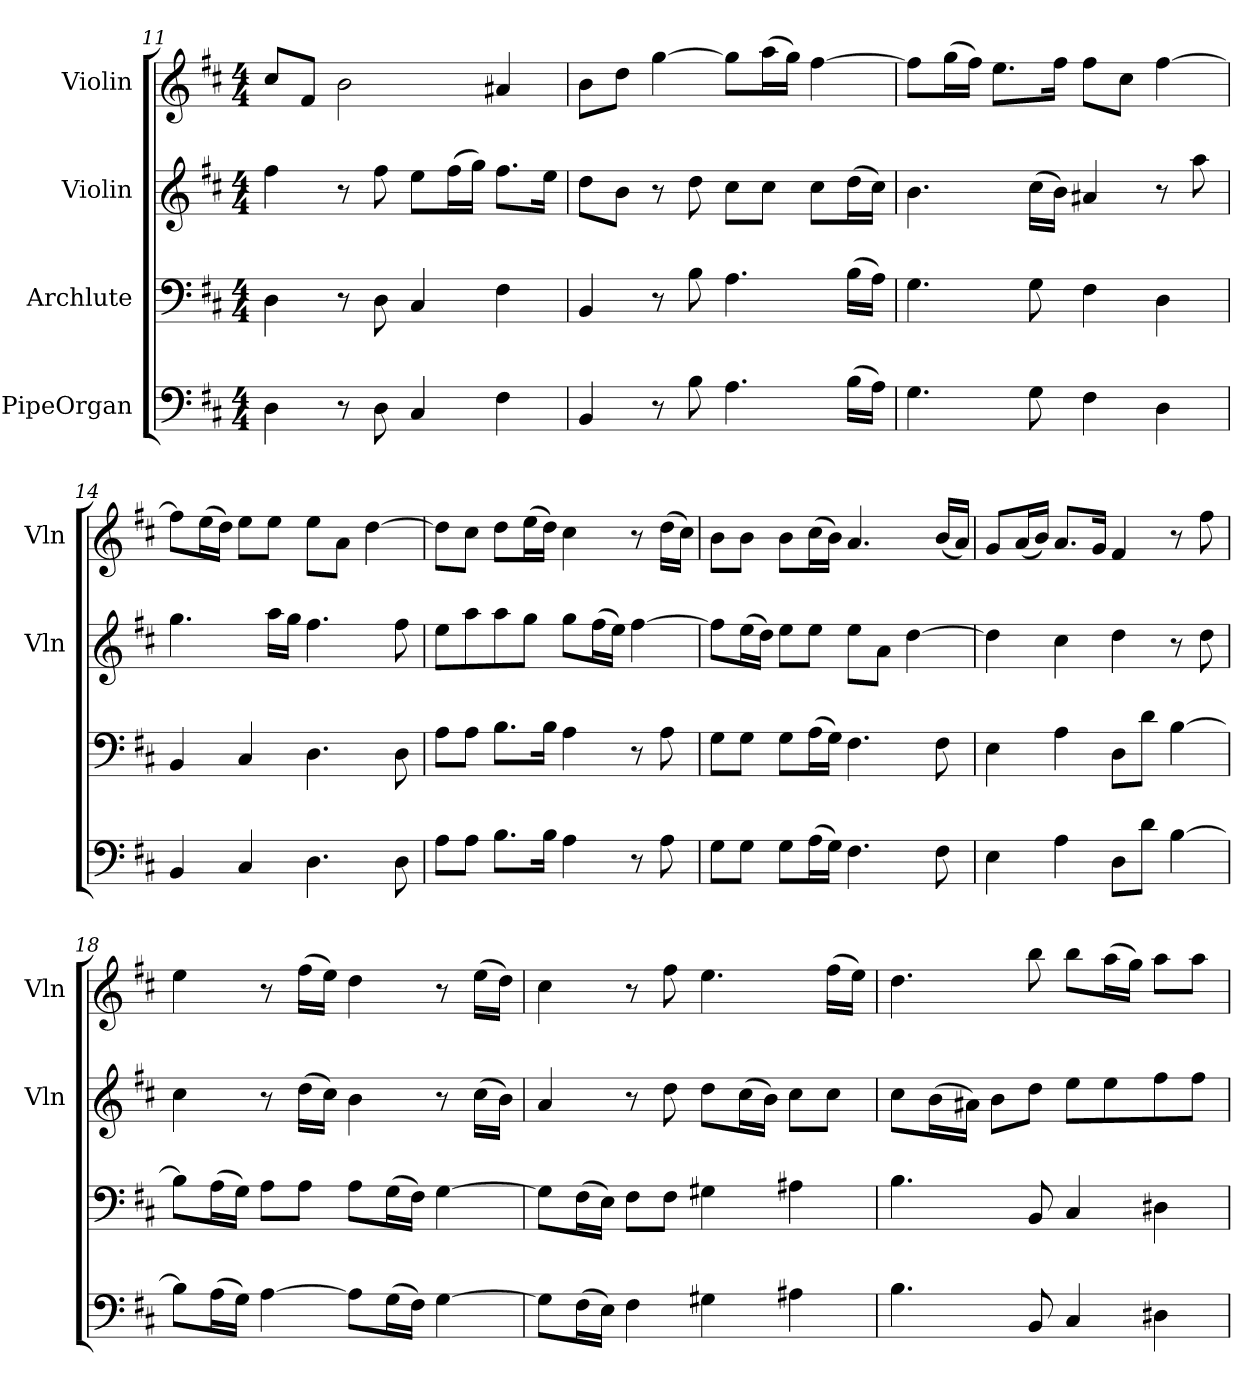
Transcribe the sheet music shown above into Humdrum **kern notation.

**kern	**kern	**kern	**kern
*part4	*part3	*part2	*part1
*staff4	*staff3	*staff2	*staff1
*I"PipeOrgan	*I"Archlute	*I"Violin	*I"Violin
*	*	*I'Vln	*I'Vln
*clefF4	*clefF4	*clefG2	*clefG2
*k[f#c#]	*k[f#c#]	*k[f#c#]	*k[f#c#]
*b:	*b:	*b:	*b:
*M4/4	*M4/4	*M4/4	*M4/4
=11	=11	=11	=11
4D\	4D\	4ff#\	8cc#/L
.	.	.	8f#/J
8r	8r	8r	2b\
8D\	8D\	8ff#\	.
4C#/	4C#/	8ee\L	.
.	.	(16ff#\L	.
.	.	16gg\JJ)	.
4F#\	4F#\	8.ff#\L	4a#X/
.	.	16ee\Jk	.
=12	=12	=12	=12
4BB/	4BB/	8dd\L	8b\L
.	.	8b\J	8dd\J
8r	8r	8r	[4gg\
8B\	8B\	8dd\	.
4.A\	4.A\	8cc#\L	8gg\L]
.	.	8cc#\J	(16aa\L
.	.	.	16gg\JJ)
.	.	8cc#\L	[4ff#\
(16B\LL	(16B\LL	(16dd\L	.
16A\JJ)	16A\JJ)	16cc#\JJ)	.
=13	=13	=13	=13
4.G\	4.G\	4.b\	8ff#\L]
.	.	.	(16gg\L
.	.	.	16ff#\JJ)
.	.	.	8.ee\L
8G\	8G\	(16cc#\LL	.
.	.	16b\JJ)	16ff#\Jk
4F#\	4F#\	4a#X/	8ff#\L
.	.	.	8cc#\J
4D\	4D\	8r	[4ff#\
.	.	8aa\	.
=14	=14	=14	=14
4BB/	4BB/	4.gg\	8ff#\L]
.	.	.	(16ee\L
.	.	.	16dd\JJ)
4C#/	4C#/	.	8ee\L
.	.	16aa\LL	8ee\J
.	.	16gg\JJ	.
4.D\	4.D\	4.ff#\	8ee\L
.	.	.	8a\J
.	.	.	[4dd\
8D\	8D\	8ff#\	.
=15	=15	=15	=15
8A\L	8A\L	8ee\L	8dd\L]
8A\J	8A\J	8aa\	8cc#\J
8.B\L	8.B\L	8aa\	8dd\L
.	.	8gg\J	(16ee\L
16B\Jk	16B\Jk	.	16dd\JJ)
4A\	4A\	8gg\L	4cc#\
.	.	(16ff#\L	.
.	.	16ee\JJ)	.
8r	8r	[4ff#\	8r
8A\	8A\	.	(16dd\LL
.	.	.	16cc#\JJ)
=16	=16	=16	=16
8G\L	8G\L	8ff#\L]	8b\L
8G\J	8G\J	(16ee\L	8b\J
.	.	16dd\JJ)	.
8G\L	8G\L	8ee\L	8b\L
(16A\L	(16A\L	8ee\J	(16cc#\L
16G\JJ)	16G\JJ)	.	16b\JJ)
4.F#\	4.F#\	8ee\L	4.a/
.	.	8a\J	.
.	.	[4dd\	.
8F#\	8F#\	.	(16b/LL
.	.	.	16a/JJ)
=17	=17	=17	=17
4E\	4E\	4dd\]	8g/L
.	.	.	(16a/L
.	.	.	16b/JJ)
4A\	4A\	4cc#\	8.a/L
.	.	.	16g/Jk
8D\L	8D\L	4dd\	4f#/
8d\J	8d\J	.	.
[4B\	[4B\	8r	8r
.	.	8dd\	8ff#\
=18	=18	=18	=18
8B\L]	8B\L]	4cc#\	4ee\
(16A\L	(16A\L	.	.
16G\JJ)	16G\JJ)	.	.
[4A\	8A\L	8r	8r
.	8A\J	(16dd\LL	(16ff#\LL
.	.	16cc#\JJ)	16ee\JJ)
8A\L]	8A\L	4b\	4dd\
(16G\L	(16G\L	.	.
16F#\JJ)	16F#\JJ)	.	.
[4G\	[4G\	8r	8r
.	.	(16cc#\LL	(16ee\LL
.	.	16b\JJ)	16dd\JJ)
=19	=19	=19	=19
8G\L]	8G\L]	4a/	4cc#\
(16F#\L	(16F#\L	.	.
16E\JJ)	16E\JJ)	.	.
4F#\	8F#\L	8r	8r
.	8F#\J	8dd\	8ff#\
4G#X\	4G#X\	8dd\L	4.ee\
.	.	(16cc#\L	.
.	.	16b\JJ)	.
4A#X\	4A#X\	8cc#\L	.
.	.	8cc#\J	(16ff#\LL
.	.	.	16ee\JJ)
=20	=20	=20	=20
4.B\	4.B\	8cc#\L	4.dd\
.	.	(16b\L	.
.	.	16a#X\JJ)	.
.	.	8b\L	.
8BB/	8BB/	8dd\J	8bb\
4C#/	4C#/	8ee\L	8bb\L
.	.	8ee\	(16aa\L
.	.	.	16gg\JJ)
4D#X\	4D#X\	8ff#\	8aa\L
.	.	8ff#\J	8aa\J
=	=	=	=
*-	*-	*-	*-
